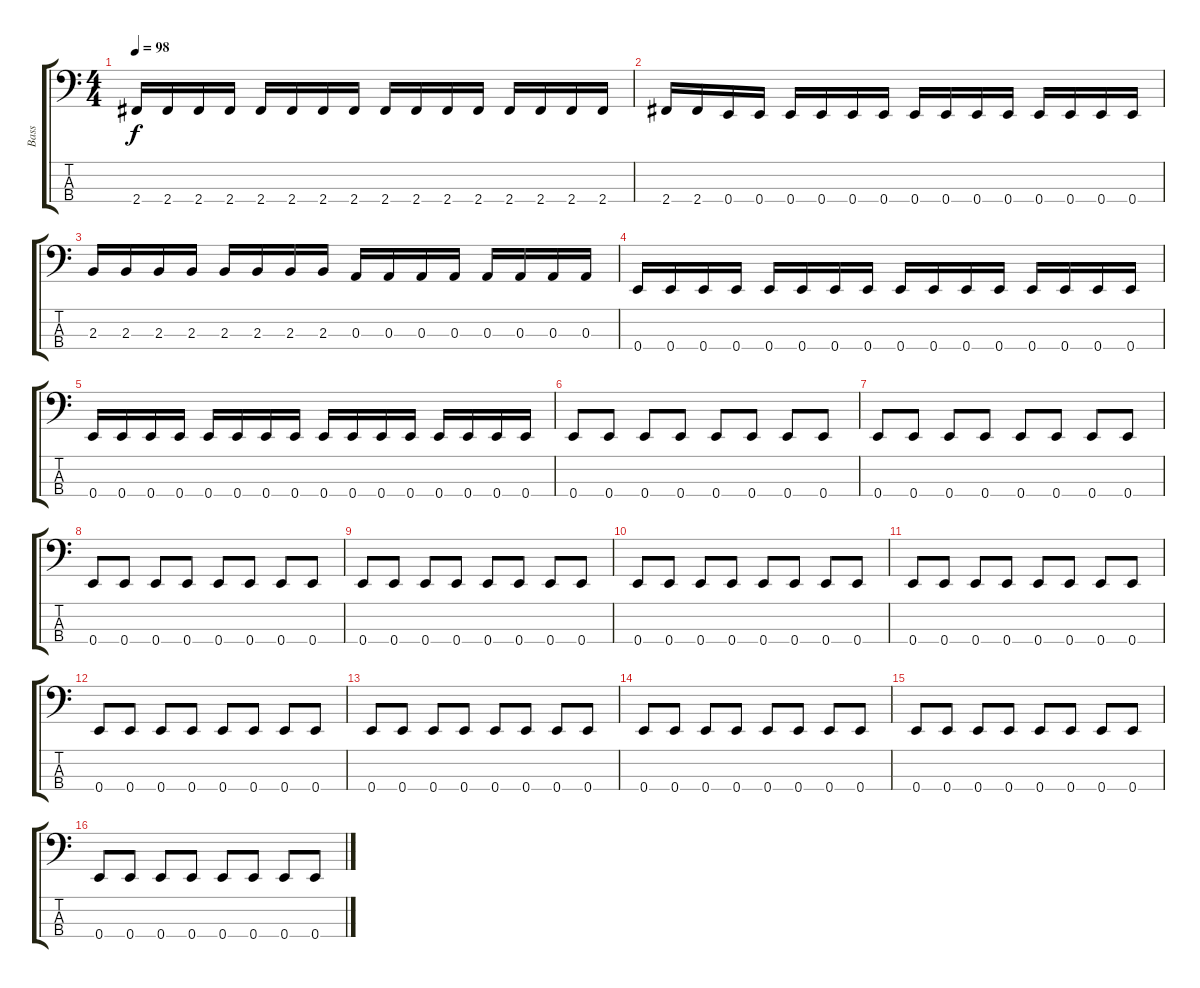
\track ("Bass" "Bass") {instrument electricbasspick}
\staff {score tabs}
\tuning (G2 D2 A1 E1) {hide}
\ts (4 4)
\tempo 98
\clef f4
\ks c
2.4.16{dy f volume 13} 2.4.16 2.4.16 2.4.16 2.4.16 2.4.16 2.4.16 2.4.16 2.4.16 2.4.16 2.4.16 2.4.16 2.4.16 2.4.16 2.4.16 2.4.16 |
2.4.16{volume 10} 2.4.16 0.4.16 0.4.16 0.4.16 0.4.16 0.4.16 0.4.16 0.4.16 0.4.16 0.4.16 0.4.16 0.4.16 0.4.16 0.4.16 0.4.16 |
2.3.16{volume 7} 2.3.16 2.3.16 2.3.16 2.3.16 2.3.16 2.3.16 2.3.16 0.3.16 0.3.16 0.3.16 0.3.16 0.3.16 0.3.16 0.3.16 0.3.16 |
0.4.16{volume 4} 0.4.16 0.4.16 0.4.16 0.4.16 0.4.16 0.4.16 0.4.16 0.4.16 0.4.16 0.4.16 0.4.16 0.4.16 0.4.16 0.4.16 0.4.16 |
0.4.16{volume 1} 0.4.16 0.4.16 0.4.16 0.4.16 0.4.16 0.4.16 0.4.16 0.4.16 0.4.16 0.4.16 0.4.16 0.4.16 0.4.16 0.4.16 0.4.16 |
0.4.8{volume 13} 0.4.8 0.4.8 0.4.8 0.4.8 0.4.8 0.4.8 0.4.8 |
0.4.8 0.4.8 0.4.8 0.4.8 0.4.8 0.4.8 0.4.8 0.4.8 |
0.4.8 0.4.8 0.4.8 0.4.8 0.4.8 0.4.8 0.4.8 0.4.8 |
0.4.8 0.4.8 0.4.8 0.4.8 0.4.8 0.4.8 0.4.8 0.4.8 |
0.4.8 0.4.8 0.4.8 0.4.8 0.4.8 0.4.8 0.4.8 0.4.8 |
0.4.8 0.4.8 0.4.8 0.4.8 0.4.8 0.4.8 0.4.8 0.4.8 |
0.4.8 0.4.8 0.4.8 0.4.8 0.4.8 0.4.8 0.4.8 0.4.8 |
0.4.8 0.4.8 0.4.8 0.4.8 0.4.8 0.4.8 0.4.8 0.4.8 |
0.4.8 0.4.8 0.4.8 0.4.8 0.4.8 0.4.8 0.4.8 0.4.8 |
0.4.8 0.4.8 0.4.8 0.4.8 0.4.8 0.4.8 0.4.8 0.4.8 |
0.4.8 0.4.8 0.4.8 0.4.8 0.4.8 0.4.8 0.4.8 0.4.8
